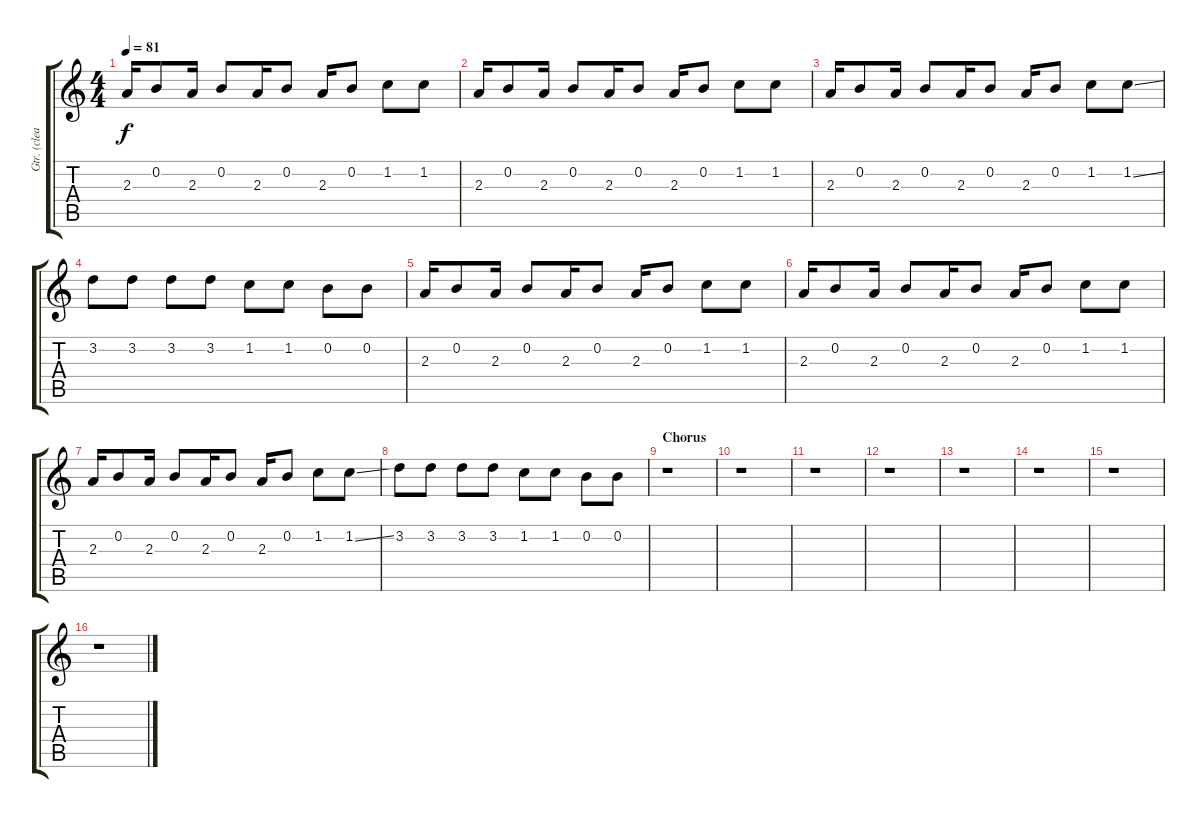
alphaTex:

\track ("Gtr. (clean)" "Gtr. (clea") {instrument electricguitarclean}
\staff {score tabs}
\tuning (E4 B3 G3 D3 A2 E2) {hide}
\ts (4 4)
\tempo 81
\clef g2
\ks c
2.3.16{dy f} 0.2.8 2.3.16 0.2.8 2.3.16 0.2.8 2.3.16 0.2.8 1.2.8 1.2.8 |
2.3.16 0.2.8 2.3.16 0.2.8 2.3.16 0.2.8 2.3.16 0.2.8 1.2.8 1.2.8 |
2.3.16 0.2.8 2.3.16 0.2.8 2.3.16 0.2.8 2.3.16 0.2.8 1.2.8 1.2{ss}.8 |
3.2.8 3.2.8 3.2.8 3.2.8 1.2.8 1.2.8 0.2.8 0.2.8 |
2.3.16 0.2.8 2.3.16 0.2.8 2.3.16 0.2.8 2.3.16 0.2.8 1.2.8 1.2.8 |
2.3.16 0.2.8 2.3.16 0.2.8 2.3.16 0.2.8 2.3.16 0.2.8 1.2.8 1.2.8 |
2.3.16 0.2.8 2.3.16 0.2.8 2.3.16 0.2.8 2.3.16 0.2.8 1.2.8 1.2{ss}.8 |
3.2.8 3.2.8 3.2.8 3.2.8 1.2.8 1.2.8 0.2.8 0.2.8 |
\section ("" "Chorus ")
r.1 |
r.1 |
r.1 |
r.1 |
r.1 |
r.1 |
r.1 |
r.1
